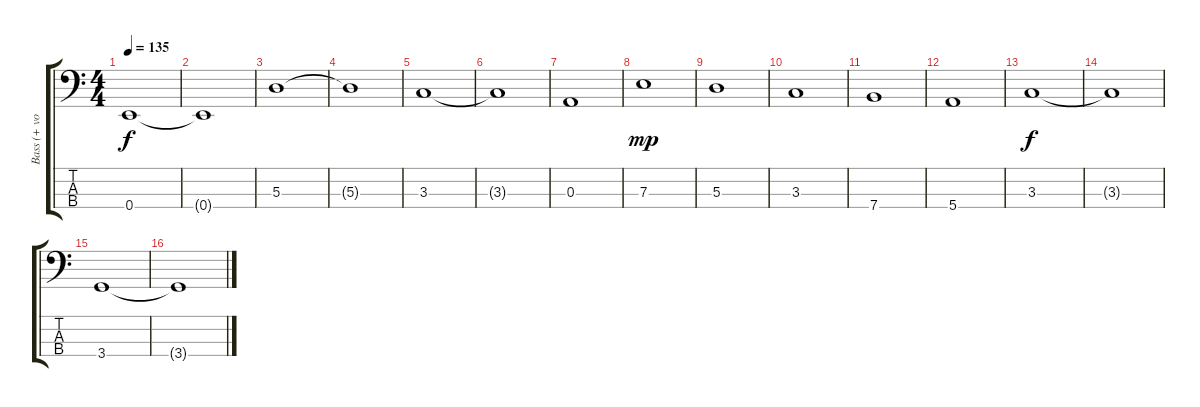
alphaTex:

\track ("Bass (+ volume)" "Bass (+ vo") {instrument electricbassfinger}
\staff {score tabs}
\tuning (G2 D2 A1 E1) {hide}
\ts (4 4)
\tempo 135
\clef f4
\ks c
0.4.1{dy f} |
0.4{t}.1 |
5.3.1 |
5.3{t}.1 |
3.3.1 |
3.3{t}.1 |
0.3.1 |
7.3.1{dy mp} |
5.3.1 |
3.3.1 |
7.4.1 |
5.4.1 |
3.3.1{dy f} |
3.3{t}.1 |
3.4.1 |
3.4{t}.1
